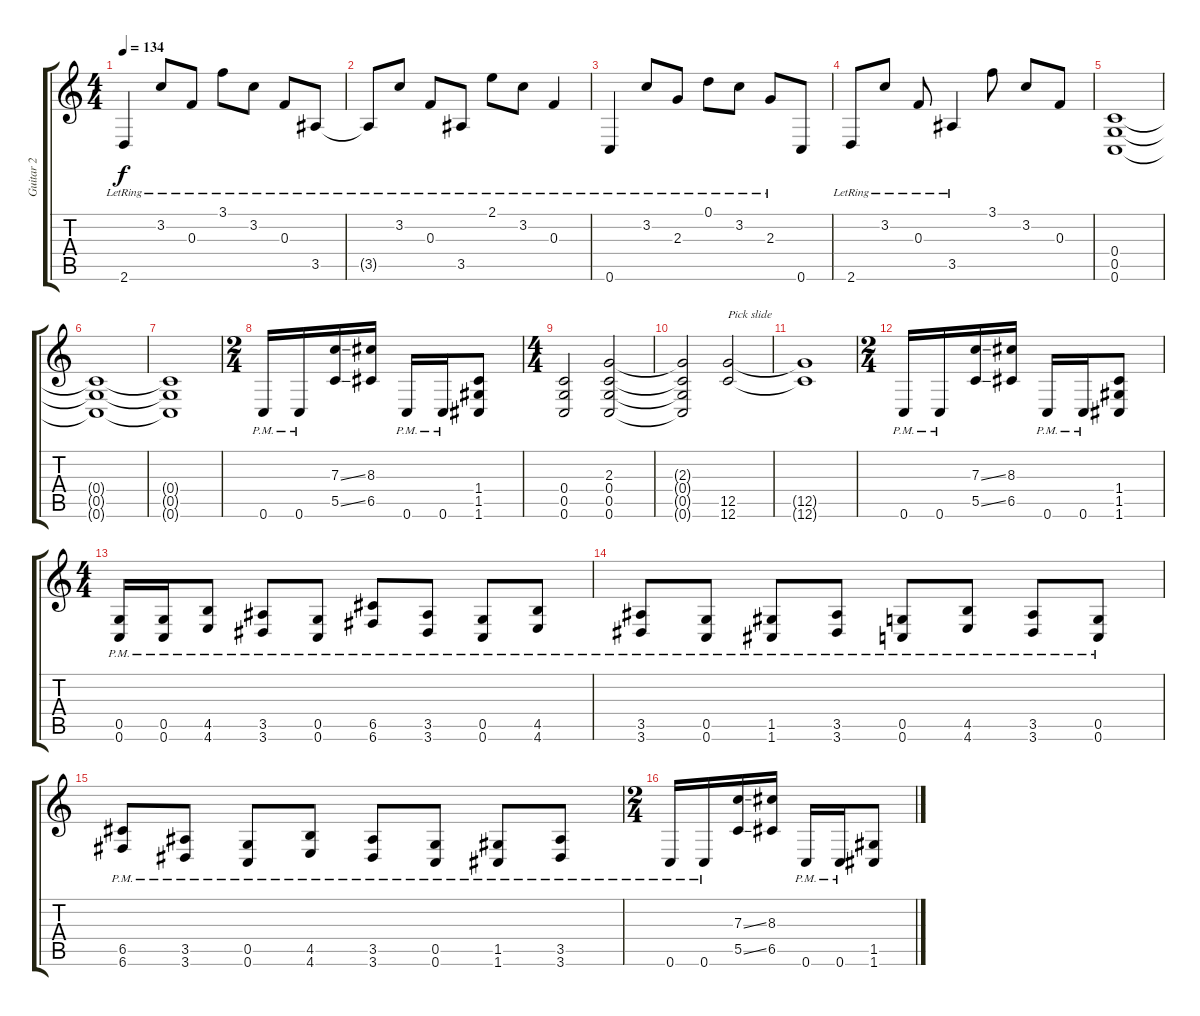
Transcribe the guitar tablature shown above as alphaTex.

\track ("Guitar 2" "Guitar 2") {instrument distortionguitar}
\staff {score tabs}
\tuning (D4 A3 F3 C3 G2 C2) {hide}
\ts (4 4)
\tempo 134
\clef g2
\ks c
2.6{lr}.4{dy f} 3.2{lr}.8 0.3{lr}.8 3.1{lr}.8 3.2{lr}.8 0.3{lr}.8 3.5{lr}.8 |
3.5{lr t}.8 3.2{lr}.8 0.3{lr}.8 3.5{lr}.8 2.1{lr}.8 3.2{lr}.8 0.3{lr}.4 |
0.6{lr}.4 3.2{lr}.8 2.3{lr}.8 0.1{lr}.8 3.2{lr}.8 2.3{lr}.8 0.6.8 |
2.6{lr}.8 3.2{lr}.8 0.3{lr}.8 3.5{lr}.4 3.1.8 3.2.8 0.3.8 |
(0.4 0.5 0.6).1 |
(0.4{t} 0.5{t} 0.6{t}).1 |
(0.4{t} 0.5{t} 0.6{t}).1 |
\ts (2 4)
0.6{pm}.16 0.6{pm}.16 (7.3{ss} 5.5{ss}).16 (8.3 6.5).16 0.6{pm}.16 0.6{pm}.16 (1.4 1.5 1.6).8 |
\ts (4 4)
(0.4 0.5 0.6).2 (2.3 0.4 0.5 0.6).2 |
(2.3{t} 0.4{t} 0.5{t} 0.6{t}).2 (12.5 12.6).2{txt "Pick slide"} |
(12.5{t} 12.6{t}).1 |
\ts (2 4)
0.6{pm}.16 0.6{pm}.16 (7.3{ss} 5.5{ss}).16 (8.3 6.5).16 0.6{pm}.16 0.6{pm}.16 (1.4 1.5 1.6).8 |
\ts (4 4)
(0.5{pm} 0.6{pm}).16 (0.5{pm} 0.6{pm}).16 (4.5{pm} 4.6{pm}).8 (3.5{pm} 3.6{pm}).8 (0.5{pm} 0.6{pm}).8 (6.5{pm} 6.6{pm}).8 (3.5{pm} 3.6{pm}).8 (0.5{pm} 0.6{pm}).8 (4.5{pm} 4.6{pm}).8 |
(3.5{pm} 3.6{pm}).8 (0.5{pm} 0.6{pm}).8 (1.5{pm} 1.6{pm}).8 (3.5{pm} 3.6{pm}).8 (0.5{pm} 0.6{pm}).8 (4.5{pm} 4.6{pm}).8 (3.5{pm} 3.6{pm}).8 (0.5{pm} 0.6{pm}).8 |
(6.5{pm} 6.6{pm}).8 (3.5{pm} 3.6{pm}).8 (0.5{pm} 0.6{pm}).8 (4.5{pm} 4.6{pm}).8 (3.5{pm} 3.6{pm}).8 (0.5{pm} 0.6{pm}).8 (1.5{pm} 1.6{pm}).8 (3.5{pm} 3.6{pm}).8 |
\ts (2 4)
0.6{pm}.16 0.6{pm}.16 (7.3{ss} 5.5{ss}).16 (8.3 6.5).16 0.6{pm}.16 0.6{pm}.16 (1.5 1.6).8
